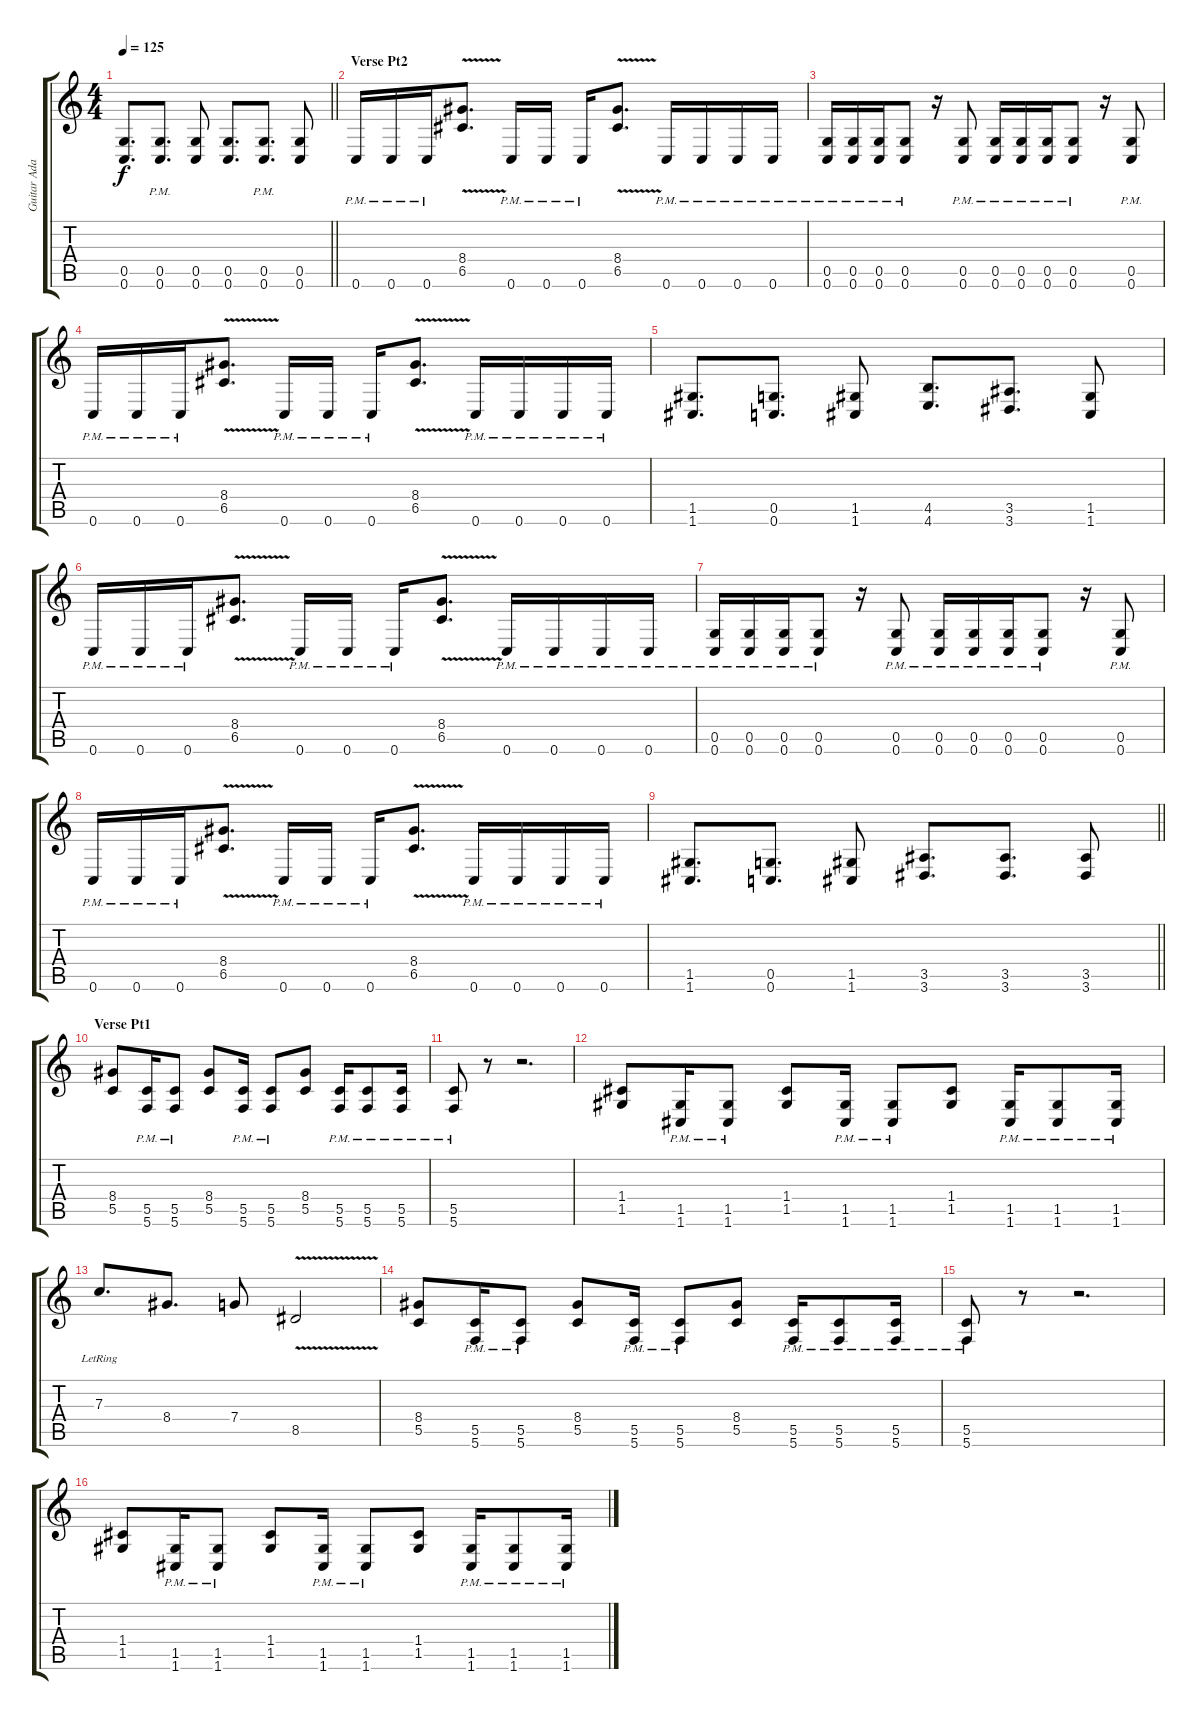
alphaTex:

\track ("Guitar Adam" "Guitar Ada") {instrument distortionguitar}
\staff {score tabs}
\tuning (D4 A3 F3 C3 G2 C2) {hide}
\ts (4 4)
\tempo 125
\clef g2
\barLineRight lightlight
\ks c
(0.5 0.6).8{d dy f} (0.5{pm} 0.6{pm}).8{d} (0.5 0.6).8 (0.5 0.6).8{d} (0.5{pm} 0.6{pm}).8{d} (0.5 0.6).8 |
\section ("" "Verse Pt2")
0.6{pm}.16 0.6{pm}.16 0.6{pm}.16 (8.4{v} 6.5{v}).8{d} 0.6{pm}.16 0.6{pm}.16 0.6{pm}.16 (8.4{v} 6.5{v}).8{d} 0.6{pm}.16 0.6{pm}.16 0.6{pm}.16 0.6{pm}.16 |
(0.5{pm} 0.6{pm}).16 (0.5{pm} 0.6{pm}).16 (0.5{pm} 0.6{pm}).16 (0.5{pm} 0.6{pm}).8 r.16 (0.5{pm} 0.6{pm}).8 (0.5{pm} 0.6{pm}).16 (0.5{pm} 0.6{pm}).16 (0.5{pm} 0.6{pm}).16 (0.5{pm} 0.6{pm}).8 r.16 (0.5{pm} 0.6{pm}).8 |
0.6{pm}.16 0.6{pm}.16 0.6{pm}.16 (8.4{v} 6.5{v}).8{d} 0.6{pm}.16 0.6{pm}.16 0.6{pm}.16 (8.4{v} 6.5{v}).8{d} 0.6{pm}.16 0.6{pm}.16 0.6{pm}.16 0.6{pm}.16 |
(1.5 1.6).8{d} (0.5 0.6).8{d} (1.5 1.6).8 (4.5 4.6).8{d} (3.5 3.6).8{d} (1.5 1.6).8 |
0.6{pm}.16 0.6{pm}.16 0.6{pm}.16 (8.4{v} 6.5{v}).8{d} 0.6{pm}.16 0.6{pm}.16 0.6{pm}.16 (8.4{v} 6.5{v}).8{d} 0.6{pm}.16 0.6{pm}.16 0.6{pm}.16 0.6{pm}.16 |
(0.5{pm} 0.6{pm}).16 (0.5{pm} 0.6{pm}).16 (0.5{pm} 0.6{pm}).16 (0.5{pm} 0.6{pm}).8 r.16 (0.5{pm} 0.6{pm}).8 (0.5{pm} 0.6{pm}).16 (0.5{pm} 0.6{pm}).16 (0.5{pm} 0.6{pm}).16 (0.5{pm} 0.6{pm}).8 r.16 (0.5{pm} 0.6{pm}).8 |
0.6{pm}.16 0.6{pm}.16 0.6{pm}.16 (8.4{v} 6.5{v}).8{d} 0.6{pm}.16 0.6{pm}.16 0.6{pm}.16 (8.4{v} 6.5{v}).8{d} 0.6{pm}.16 0.6{pm}.16 0.6{pm}.16 0.6{pm}.16 |
\barLineRight lightlight
(1.5 1.6).8{d} (0.5 0.6).8{d} (1.5 1.6).8 (3.5 3.6).8{d} (3.5 3.6).8{d} (3.5 3.6).8 |
\section ("" "Verse Pt1")
(8.4 5.5).8 (5.5{pm} 5.6{pm}).16 (5.5{pm} 5.6{pm}).8 (8.4 5.5).8 (5.5{pm} 5.6{pm}).16 (5.5{pm} 5.6{pm}).8 (8.4 5.5).8 (5.5{pm} 5.6{pm}).16 (5.5{pm} 5.6{pm}).8 (5.5{pm} 5.6{pm}).16 |
(5.5{pm} 5.6{pm}).8 r.8 r.2{d} |
(1.4 1.5).8 (1.5{pm} 1.6{pm}).16 (1.5{pm} 1.6{pm}).8 (1.4 1.5).8 (1.5{pm} 1.6{pm}).16 (1.5{pm} 1.6{pm}).8 (1.4 1.5).8 (1.5{pm} 1.6{pm}).16 (1.5{pm} 1.6{pm}).8 (1.5{pm} 1.6{pm}).16 |
7.3{lr}.8{d} 8.4.8{d} 7.4.8 8.5{v}.2 |
(8.4 5.5).8 (5.5{pm} 5.6{pm}).16 (5.5{pm} 5.6{pm}).8 (8.4 5.5).8 (5.5{pm} 5.6{pm}).16 (5.5{pm} 5.6{pm}).8 (8.4 5.5).8 (5.5{pm} 5.6{pm}).16 (5.5{pm} 5.6{pm}).8 (5.5{pm} 5.6{pm}).16 |
(5.5{pm} 5.6{pm}).8 r.8 r.2{d} |
(1.4 1.5).8 (1.5{pm} 1.6{pm}).16 (1.5{pm} 1.6{pm}).8 (1.4 1.5).8 (1.5{pm} 1.6{pm}).16 (1.5{pm} 1.6{pm}).8 (1.4 1.5).8 (1.5{pm} 1.6{pm}).16 (1.5{pm} 1.6{pm}).8 (1.5{pm} 1.6{pm}).16
